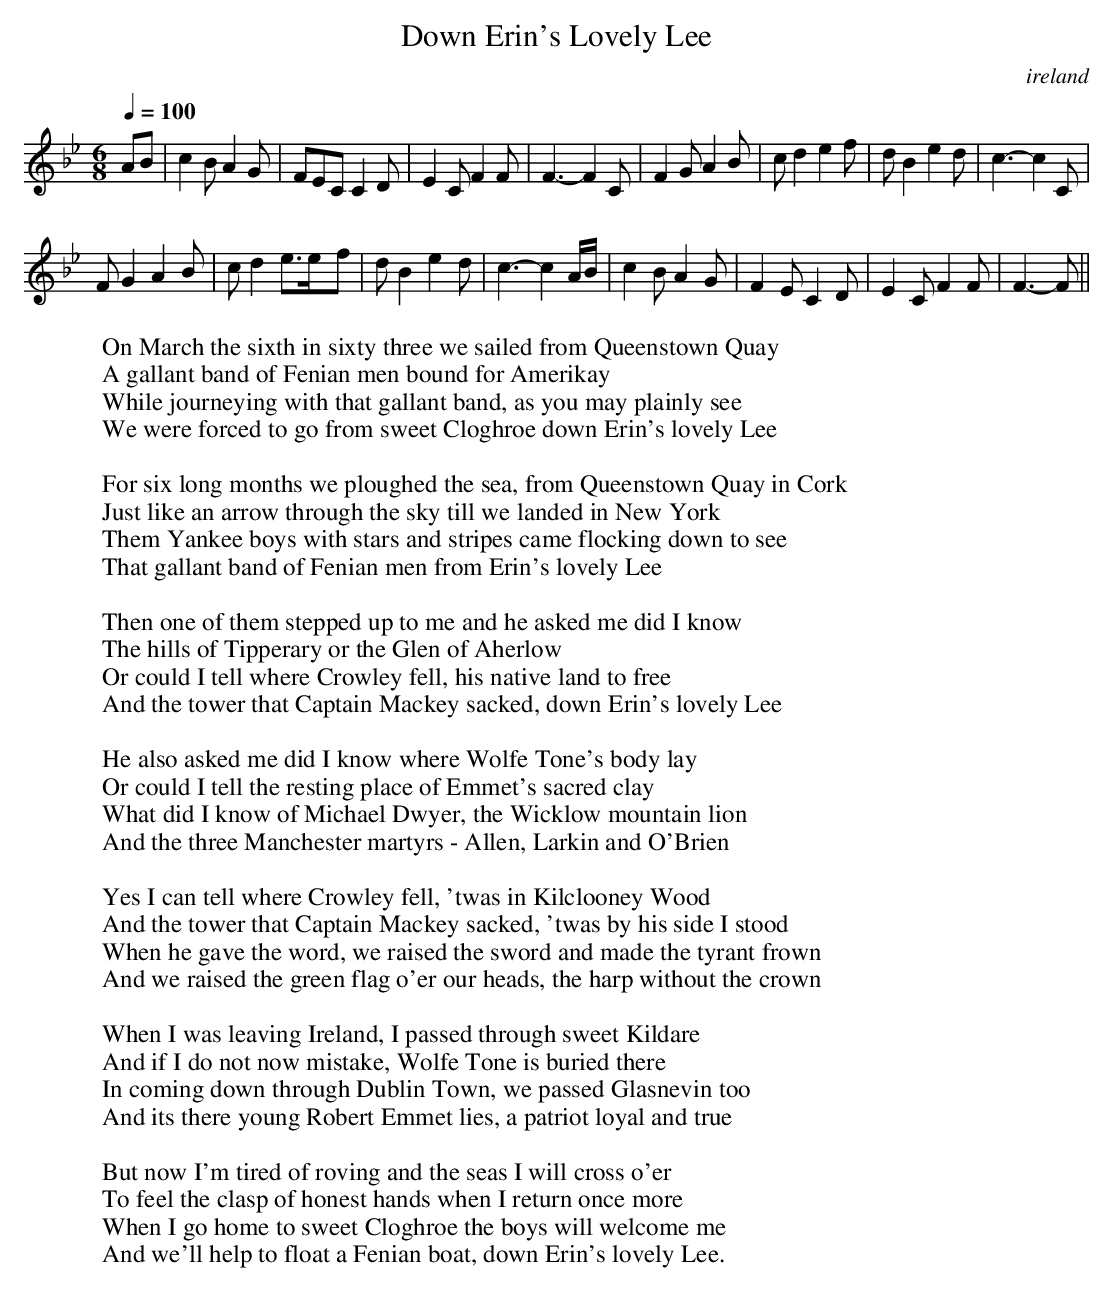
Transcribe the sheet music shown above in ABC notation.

X:1
T:Down Erin's Lovely Lee
O:ireland
M:6/8
L:1/8
Q:1/4=100
W:On March the sixth in sixty three we sailed from Queenstown Quay
W:A gallant band of Fenian men bound for Amerikay
W:While journeying with that gallant band, as you may plainly see
W:We were forced to go from sweet Cloghroe down Erin's lovely Lee
W:
W:For six long months we ploughed the sea, from Queenstown Quay in Cork
W:Just like an arrow through the sky till we landed in New York
W:Them Yankee boys with stars and stripes came flocking down to see
W:That gallant band of Fenian men from Erin's lovely Lee
W:
W:Then one of them stepped up to me and he asked me did I know
W:The hills of Tipperary or the Glen of Aherlow
W:Or could I tell where Crowley fell, his native land to free
W:And the tower that Captain Mackey sacked, down Erin's lovely Lee
W:
W:He also asked me did I know where Wolfe Tone's body lay
W:Or could I tell the resting place of Emmet's sacred clay
W:What did I know of Michael Dwyer, the Wicklow mountain lion
W:And the three Manchester martyrs - Allen, Larkin and O'Brien
W:
W:Yes I can tell where Crowley fell, 'twas in Kilclooney Wood
W:And the tower that Captain Mackey sacked, 'twas by his side I stood
W:When he gave the word, we raised the sword and made the tyrant frown
W:And we raised the green flag o'er our heads, the harp without the crown
W:
W:When I was leaving Ireland, I passed through sweet Kildare
W:And if I do not now mistake, Wolfe Tone is buried there
W:In coming down through Dublin Town, we passed Glasnevin too
W:And its there young Robert Emmet lies, a patriot loyal and true
W:
W:But now I'm tired of roving and the seas I will cross o'er
W:To feel the clasp of honest hands when I return once more
W:When I go home to sweet Cloghroe the boys will welcome me
W:And we'll help to float a Fenian boat, down Erin's lovely Lee.
K:Bb
AB|c2B A2G|FECC2D|E2C F2F|F3-F2C|\
F2G A2B|cd2e2f|dB2 e2d|c3-c2C|
FG2A2B|cd2e3/2e/-f|dB2 e2d|c3-c2A/B/|\
c2B A2G|F2E C2D|E2C F2F| F3-F||
